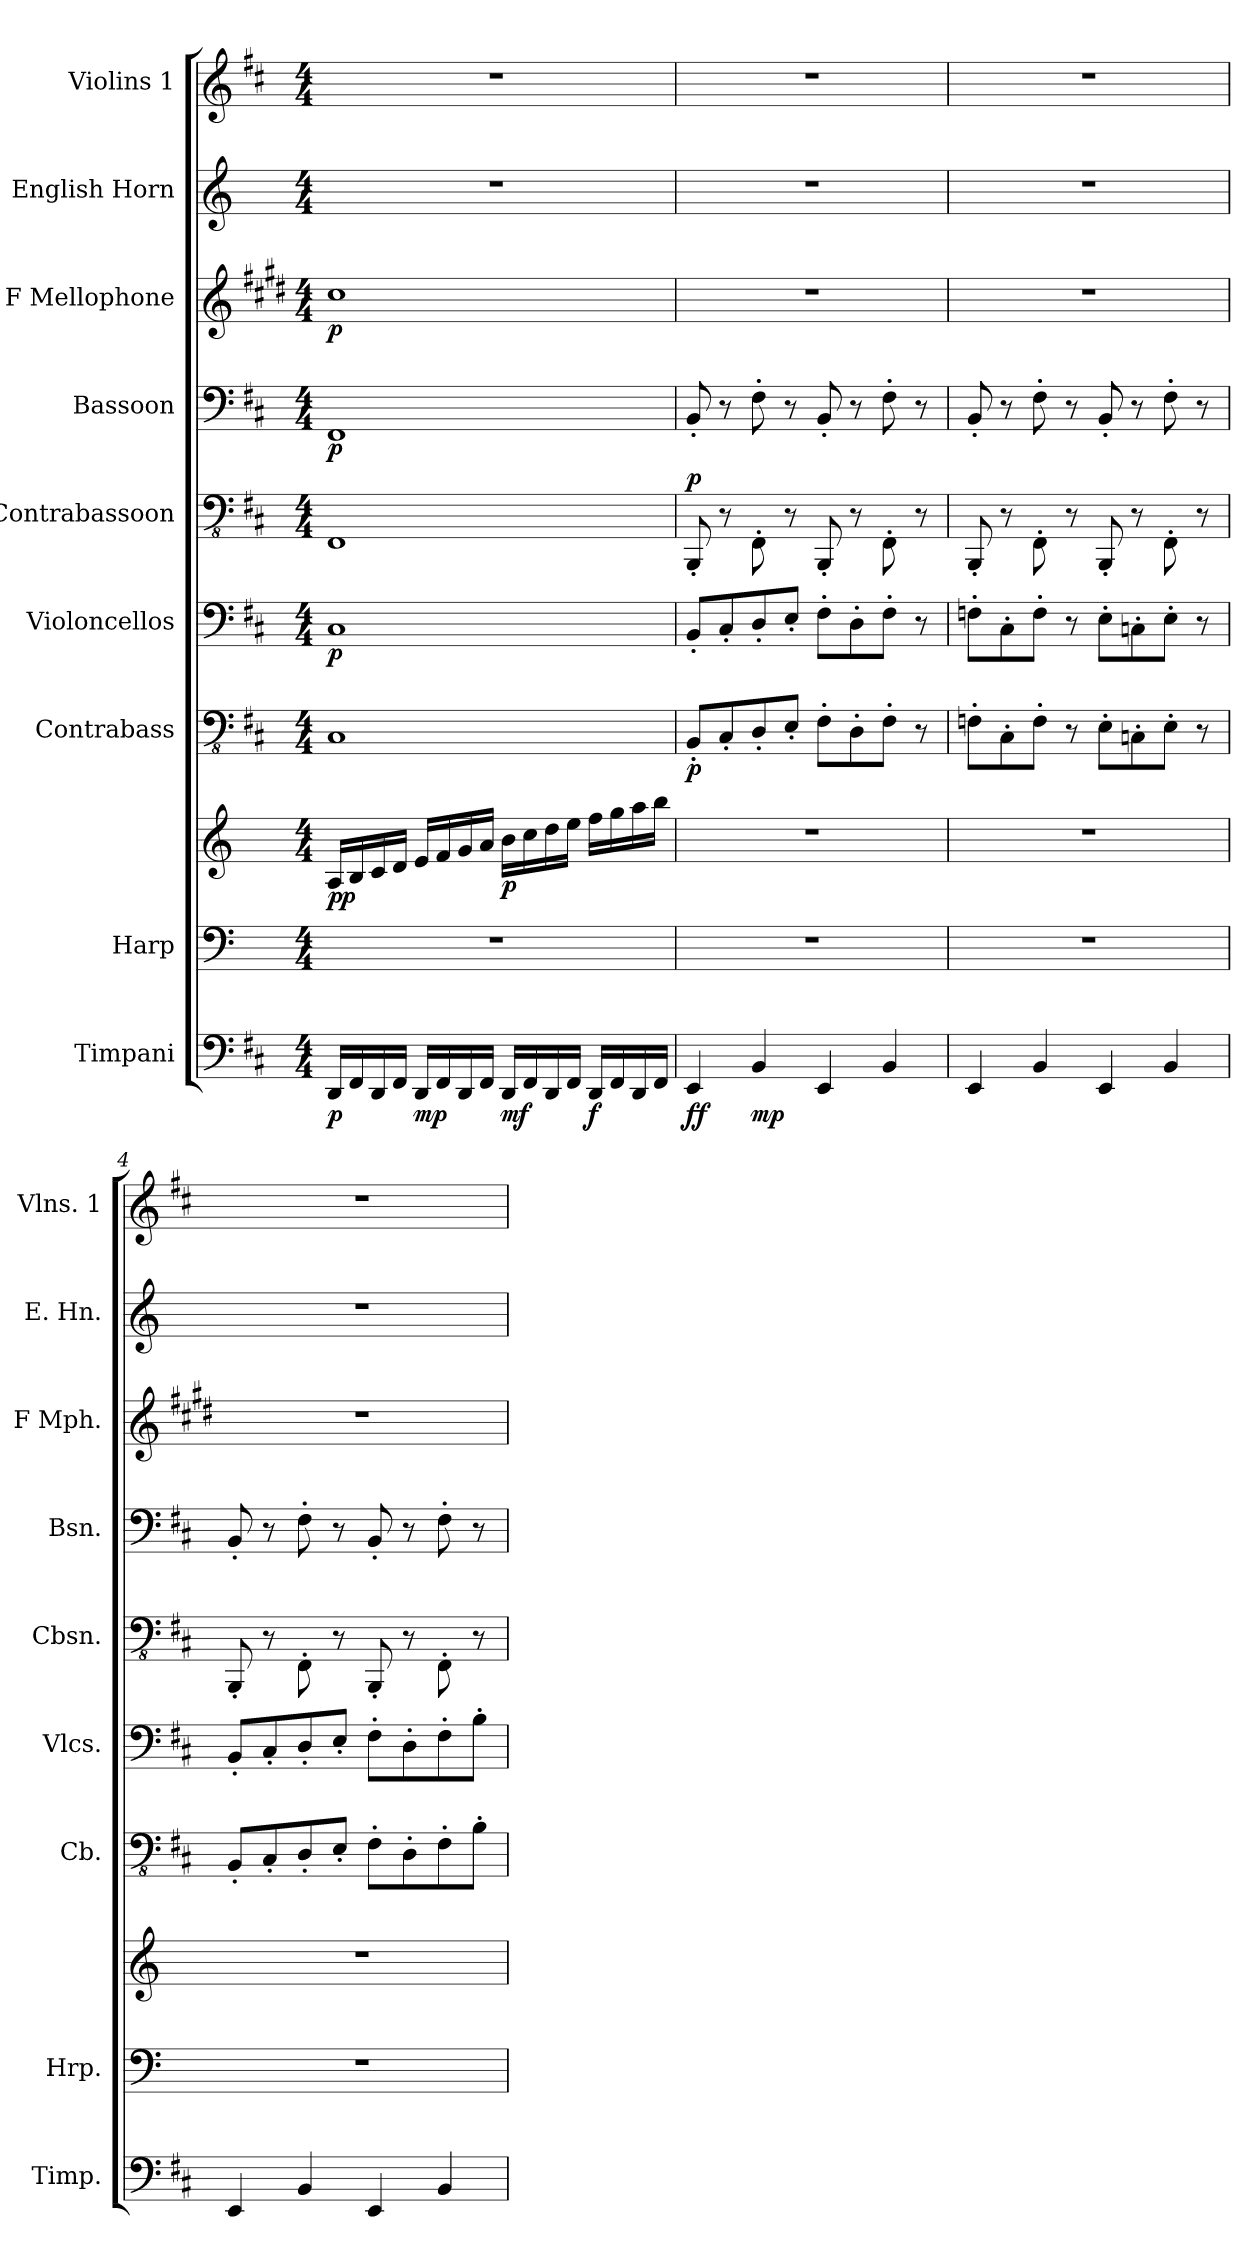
**kern	**dynam	**kern	**kern	**dynam	**kern	**dynam	**kern	**dynam	**kern	**dynam	**kern	**dynam	**kern	**dynam	**kern	**kern
*part9	*part9	*part8	*part8	*part8	*part7	*part7	*part6	*part6	*part5	*part5	*part4	*part4	*part3	*part3	*part2	*part1
*staff10	*staff10	*staff9	*staff8	*staff8/9	*staff7	*staff7	*staff6	*staff6	*staff5	*staff5	*staff4	*staff4	*staff3	*staff3	*staff2	*staff1
*I"Timpani	*	*I"Harp	*	*	*I"Contrabass	*	*I"Violoncellos	*	*I"Contrabassoon	*	*I"Bassoon	*	*I"F Mellophone	*	*I"English Horn	*I"Violins 1
*I'Timp.	*	*I'Hrp.	*	*	*I'Cb.	*	*I'Vlcs.	*	*I'Cbsn.	*	*I'Bsn.	*	*I'F Mph.	*	*I'E. Hn.	*I'Vlns. 1
*clefF4	*	*clefF4	*clefG2	*	*clefFv4	*	*clefF4	*	*clefFv4	*	*clefF4	*	*clefG2	*	*clefG2	*clefG2
*	*	*	*	*	*	*	*	*	*ITrd7c12	*	*	*	*ITrd4c7	*	*ITrd4c7	*
*k[f#c#]	*	*k[]	*k[]	*	*k[f#c#]	*	*k[f#c#]	*	*k[f#c#]	*	*k[f#c#]	*	*k[f#c#g#]	*	*k[b-]	*k[f#c#]
*D:	*	*C:	*C:	*	*D:	*	*D:	*	*D:	*	*D:	*	*A:	*	*F:	*D:
*M4/4	*	*M4/4	*M4/4	*	*M4/4	*	*M4/4	*	*M4/4	*	*M4/4	*	*M4/4	*	*M4/4	*M4/4
=1	=1	=1	=1	=1	=1	=1	=1	=1	=1	=1	=1	=1	=1	=1	=1	=1
!	!LO:DY:b	!	!	!LO:DY:b	!	!	!	!LO:DY:b	!	!	!	!LO:DY:b	!	!LO:DY:b	!	!
16DD/LL	p	1r	16A/LL	pp	1CC#	.	1C#	p	1FFFF#	.	1FF#	p	1f#	p	1r	1r
16FF#/	.	.	16B/	.	.	.	.	.	.	.	.	.	.	.	.	.
16DD/	.	.	16c/	.	.	.	.	.	.	.	.	.	.	.	.	.
16FF#/JJ	.	.	16d/JJ	.	.	.	.	.	.	.	.	.	.	.	.	.
!	!LO:DY:b	!	!	!	!	!	!	!	!	!	!	!	!	!	!	!
16DD/LL	mp	.	16e/LL	.	.	.	.	.	.	.	.	.	.	.	.	.
16FF#/	.	.	16f/	.	.	.	.	.	.	.	.	.	.	.	.	.
16DD/	.	.	16g/	.	.	.	.	.	.	.	.	.	.	.	.	.
16FF#/JJ	.	.	16a/JJ	.	.	.	.	.	.	.	.	.	.	.	.	.
!	!LO:DY:b	!	!	!LO:DY:b	!	!	!	!	!	!	!	!	!	!	!	!
16DD/LL	mf	.	16b\LL	p	.	.	.	.	.	.	.	.	.	.	.	.
16FF#/	.	.	16cc\	.	.	.	.	.	.	.	.	.	.	.	.	.
16DD/	.	.	16dd\	.	.	.	.	.	.	.	.	.	.	.	.	.
16FF#/JJ	.	.	16ee\JJ	.	.	.	.	.	.	.	.	.	.	.	.	.
!	!LO:DY:b	!	!	!	!	!	!	!	!	!	!	!	!	!	!	!
16DD/LL	f	.	16ff\LL	.	.	.	.	.	.	.	.	.	.	.	.	.
16FF#/	.	.	16gg\	.	.	.	.	.	.	.	.	.	.	.	.	.
16DD/	.	.	16aa\	.	.	.	.	.	.	.	.	.	.	.	.	.
16FF#/JJ	.	.	16bb\JJ	.	.	.	.	.	.	.	.	.	.	.	.	.
=2	=2	=2	=2	=2	=2	=2	=2	=2	=2	=2	=2	=2	=2	=2	=2	=2
!	!LO:DY:b	!	!	!	!	!LO:DY:b	!	!	!	!LO:DY:a	!	!	!	!	!	!
4EE/	ff	1r	1r	.	8BBB'/L	p	8BB'/L	.	8BBBBB'/	p	8BB'/	.	1r	.	1r	1r
.	.	.	.	.	8CC#'/	.	8C#'/	.	8r	.	8r	.	.	.	.	.
!	!LO:DY:b	!	!	!	!	!	!	!	!	!	!	!	!	!	!	!
4BB/	mp	.	.	.	8DD'/	.	8D'/	.	8FFFF#'\	.	8F#'\	.	.	.	.	.
.	.	.	.	.	8EE'/J	.	8E'/J	.	8r	.	8r	.	.	.	.	.
4EE/	.	.	.	.	8FF#'\L	.	8F#'\L	.	8BBBBB'/	.	8BB'/	.	.	.	.	.
.	.	.	.	.	8DD'\	.	8D'\	.	8r	.	8r	.	.	.	.	.
4BB/	.	.	.	.	8FF#'\J	.	8F#'\J	.	8FFFF#'\	.	8F#'\	.	.	.	.	.
.	.	.	.	.	8r	.	8r	.	8r	.	8r	.	.	.	.	.
=3	=3	=3	=3	=3	=3	=3	=3	=3	=3	=3	=3	=3	=3	=3	=3	=3
4EE/	.	1r	1r	.	8FFn'\L	.	8Fn'\L	.	8BBBBB'/	.	8BB'/	.	1r	.	1r	1r
.	.	.	.	.	8CC#'\	.	8C#'\	.	8r	.	8r	.	.	.	.	.
4BB/	.	.	.	.	8FF'\J	.	8F'\J	.	8FFFF#'\	.	8F#'\	.	.	.	.	.
.	.	.	.	.	8r	.	8r	.	8r	.	8r	.	.	.	.	.
4EE/	.	.	.	.	8EE'\L	.	8E'\L	.	8BBBBB'/	.	8BB'/	.	.	.	.	.
.	.	.	.	.	8CCn'\	.	8Cn'\	.	8r	.	8r	.	.	.	.	.
4BB/	.	.	.	.	8EE'\J	.	8E'\J	.	8FFFF#'\	.	8F#'\	.	.	.	.	.
.	.	.	.	.	8r	.	8r	.	8r	.	8r	.	.	.	.	.
!!LO:PB:g=z
=4	=4	=4	=4	=4	=4	=4	=4	=4	=4	=4	=4	=4	=4	=4	=4	=4
4EE/	.	1r	1r	.	8BBB'/L	.	8BB'/L	.	8BBBBB'/	.	8BB'/	.	1r	.	1r	1r
.	.	.	.	.	8CC#'/	.	8C#'/	.	8r	.	8r	.	.	.	.	.
4BB/	.	.	.	.	8DD'/	.	8D'/	.	8FFFF#'\	.	8F#'\	.	.	.	.	.
.	.	.	.	.	8EE'/J	.	8E'/J	.	8r	.	8r	.	.	.	.	.
4EE/	.	.	.	.	8FF#'\L	.	8F#'\L	.	8BBBBB'/	.	8BB'/	.	.	.	.	.
.	.	.	.	.	8DD'\	.	8D'\	.	8r	.	8r	.	.	.	.	.
4BB/	.	.	.	.	8FF#'\	.	8F#'\	.	8FFFF#'\	.	8F#'\	.	.	.	.	.
.	.	.	.	.	8BB'\J	.	8B'\J	.	8r	.	8r	.	.	.	.	.
=	=	=	=	=	=	=	=	=	=	=	=	=	=	=	=	=
*-	*-	*-	*-	*-	*-	*-	*-	*-	*-	*-	*-	*-	*-	*-	*-	*-
